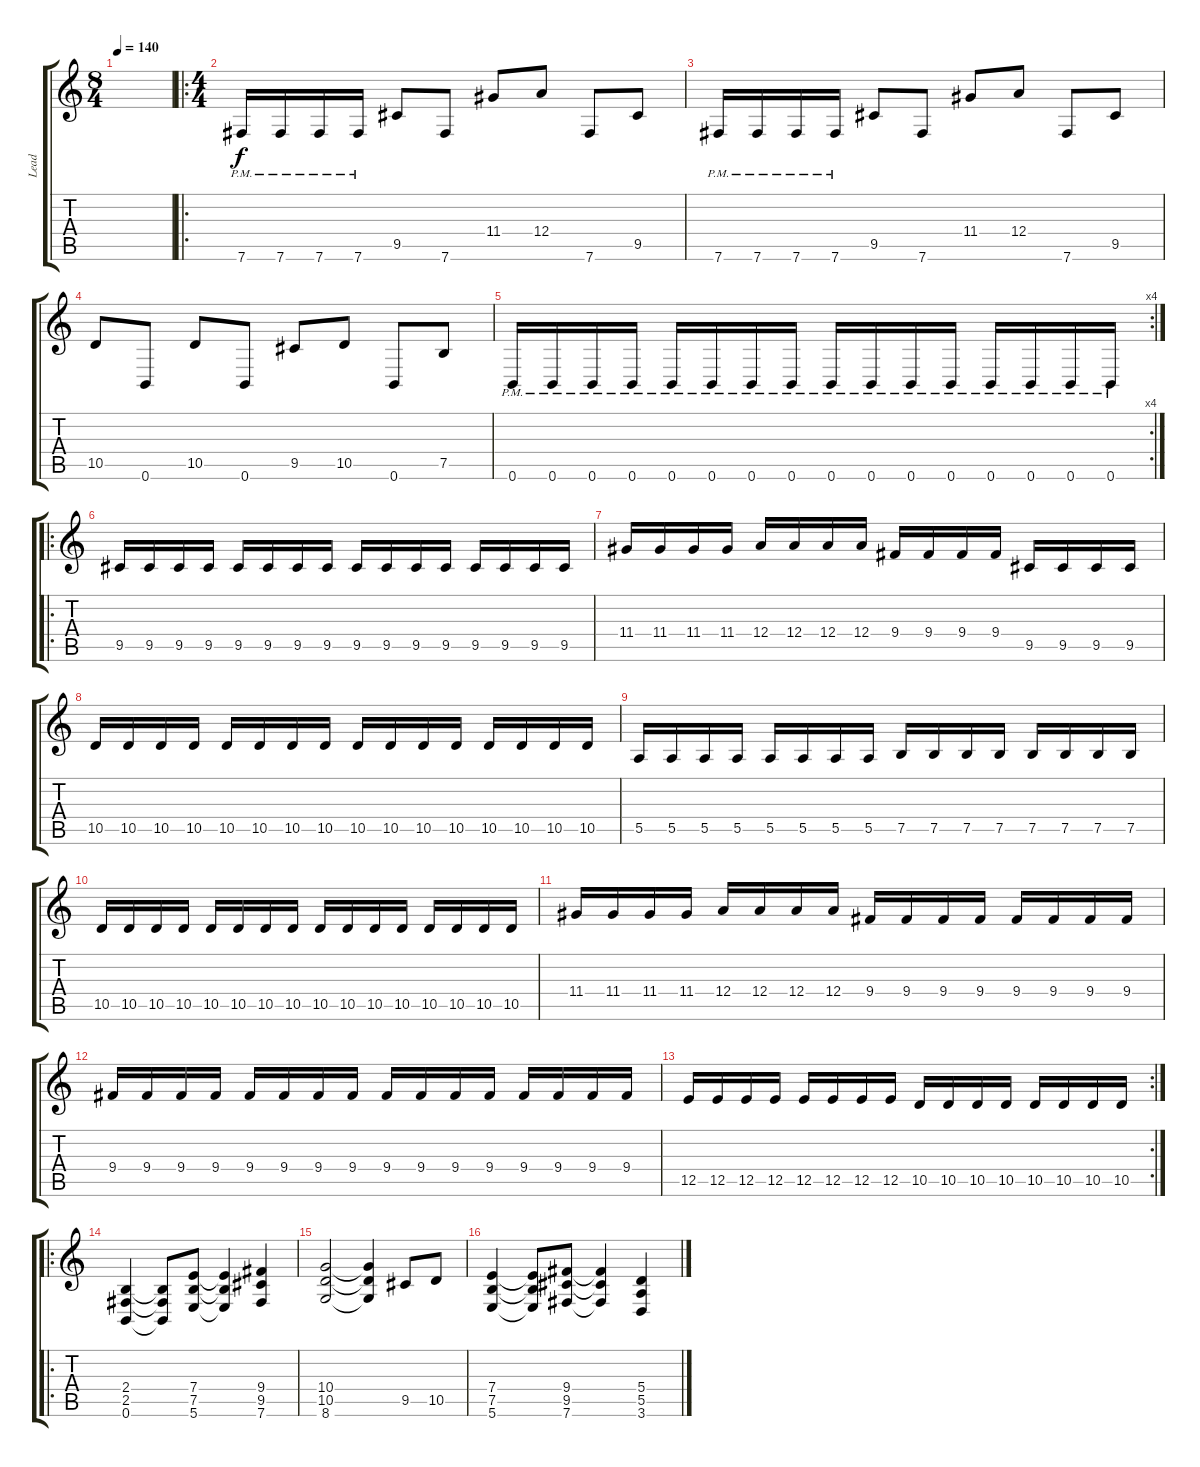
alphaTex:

\track ("Lead" "Lead") {instrument distortionguitar}
\staff {score tabs}
\tuning (B3 Gb3 D3 A2 E2 B1) {hide}
\ts (8 4)
\tempo 140
\clef g2
\ks c
|
\ro
\ts (4 4)
7.6{pm}.16 7.6{pm}.16 7.6{pm}.16 7.6{pm}.16 9.5.8 7.6.8 11.4.8 12.4.8 7.6.8 9.5.8 |
7.6{pm}.16 7.6{pm}.16 7.6{pm}.16 7.6{pm}.16 9.5.8 7.6.8 11.4.8 12.4.8 7.6.8 9.5.8 |
10.5.8 0.6.8 10.5.8 0.6.8 9.5.8 10.5.8 0.6.8 7.5.8 |
\rc 4
0.6{pm}.16 0.6{pm}.16 0.6{pm}.16 0.6{pm}.16 0.6{pm}.16 0.6{pm}.16 0.6{pm}.16 0.6{pm}.16 0.6{pm}.16 0.6{pm}.16 0.6{pm}.16 0.6{pm}.16 0.6{pm}.16 0.6{pm}.16 0.6{pm}.16 0.6{pm}.16 |
\ro
9.5.16 9.5.16 9.5.16 9.5.16 9.5.16 9.5.16 9.5.16 9.5.16 9.5.16 9.5.16 9.5.16 9.5.16 9.5.16 9.5.16 9.5.16 9.5.16 |
11.4.16 11.4.16 11.4.16 11.4.16 12.4.16 12.4.16 12.4.16 12.4.16 9.4.16 9.4.16 9.4.16 9.4.16 9.5.16 9.5.16 9.5.16 9.5.16 |
10.5.16 10.5.16 10.5.16 10.5.16 10.5.16 10.5.16 10.5.16 10.5.16 10.5.16 10.5.16 10.5.16 10.5.16 10.5.16 10.5.16 10.5.16 10.5.16 |
5.5.16 5.5.16 5.5.16 5.5.16 5.5.16 5.5.16 5.5.16 5.5.16 7.5.16 7.5.16 7.5.16 7.5.16 7.5.16 7.5.16 7.5.16 7.5.16 |
10.5.16 10.5.16 10.5.16 10.5.16 10.5.16 10.5.16 10.5.16 10.5.16 10.5.16 10.5.16 10.5.16 10.5.16 10.5.16 10.5.16 10.5.16 10.5.16 |
11.4.16 11.4.16 11.4.16 11.4.16 12.4.16 12.4.16 12.4.16 12.4.16 9.4.16 9.4.16 9.4.16 9.4.16 9.4.16 9.4.16 9.4.16 9.4.16 |
9.4.16 9.4.16 9.4.16 9.4.16 9.4.16 9.4.16 9.4.16 9.4.16 9.4.16 9.4.16 9.4.16 9.4.16 9.4.16 9.4.16 9.4.16 9.4.16 |
\rc 2
12.5.16 12.5.16 12.5.16 12.5.16 12.5.16 12.5.16 12.5.16 12.5.16 10.5.16 10.5.16 10.5.16 10.5.16 10.5.16 10.5.16 10.5.16 10.5.16 |
\ro
(2.4 2.5 0.6).4 (2.4{t} 2.5{t} 0.6{t}).8 (7.4 7.5 5.6).8 (7.4{t} 7.5{t} 5.6{t}).4 (9.4 9.5 7.6).4 |
(10.4 10.5 8.6).2 (10.4{t} 10.5{t} 8.6{t}).4 9.5.8 10.5.8 |
(7.4 7.5 5.6).4 (7.4{t} 7.5{t} 5.6{t}).8 (9.4 9.5 7.6).8 (9.4{t} 9.5{t} 7.6{t}).4 (5.4 5.5 3.6).4
